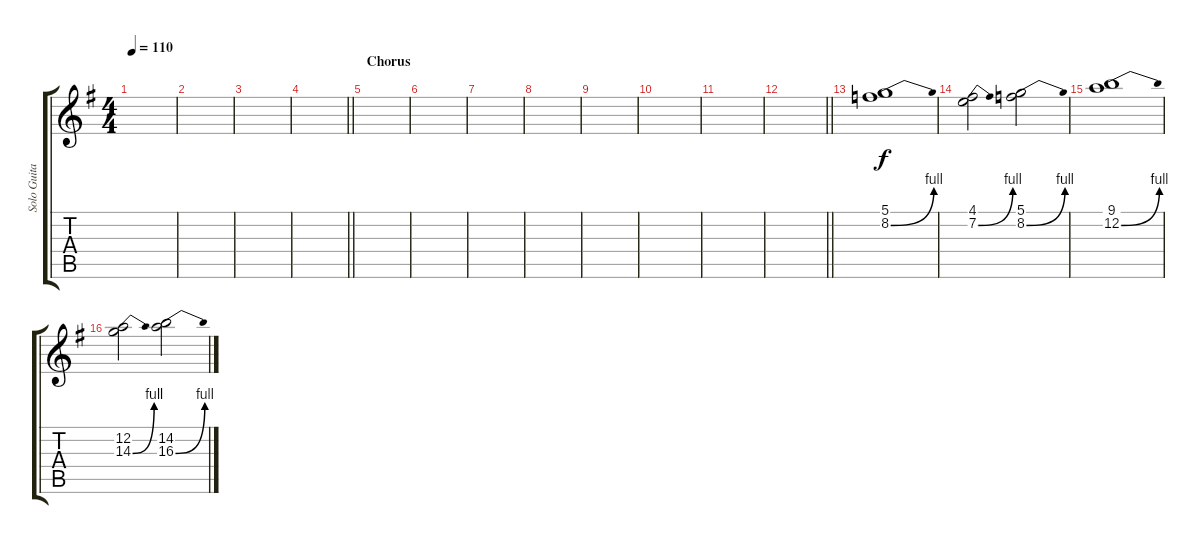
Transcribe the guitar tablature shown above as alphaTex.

\track ("Solo Guitar" "Solo Guita") {instrument overdrivenguitar}
\staff {score tabs}
\tuning (D4 A3 F3 C3 G2 C2) {hide}
\ts (4 4)
\tempo 110
\clef g2
\ks g
|
|
|
\barLineRight lightlight
|
\section ("" "Chorus")
|
|
|
|
|
|
|
\barLineRight lightlight
|
(5.1 8.2{be (bend 0 0 60 4)}).1 |
(4.1 7.2{be (bend 0 0 60 4)}).2 (5.1 8.2{be (bend 0 0 60 4)}).2 |
(9.1 12.2{be (bend 0 0 60 4)}).1 |
(12.2 14.3{be (bend 0 0 60 4)}).2 (14.2 16.3{be (bend 0 0 60 4)}).2
